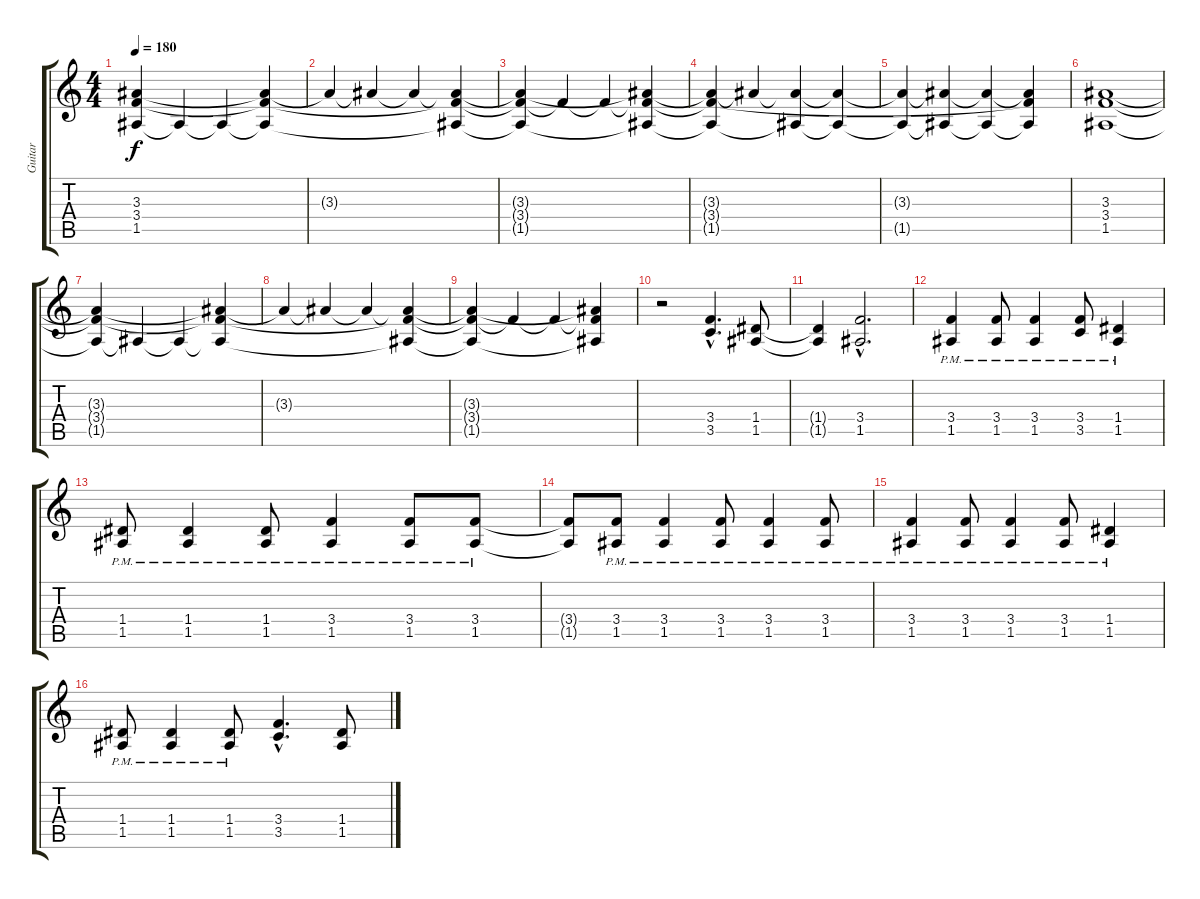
\track ("Guitar" "Guitar") {instrument distortionguitar}
\staff {score tabs}
\tuning (E4 B3 G3 D3 A2 E2) {hide}
\ts (4 4)
\tempo 180
\clef g2
\ks c
(3.3{t} 3.4{t} 1.5{t}).4{dy f} 1.5{t}.4 1.5{t}.4 (3.3{t} 3.4{t} 1.5{t}).4 |
3.3{t}.4 3.3{t}.4 3.3{t}.4 (3.3{t} 3.4{t} 1.5{t}).4 |
(3.3{t} 3.4{t} 1.5{t}).4 3.4{t}.4 3.4{t}.4 (3.3{t} 3.4{t} 1.5{t}).4 |
(3.3{t} 3.4{t} 1.5{t}).4 3.3{t}.4 (3.3{t} 1.5{t}).4 (3.3{t} 1.5{t}).4 |
(3.3{t} 1.5{t}).4 (3.3{t} 1.5{t}).4 (3.3{t} 1.5{t}).4 (3.3{t} 3.4{t} 1.5{t}).4 |
(3.3 3.4 1.5).1 |
(3.3{t} 3.4{t} 1.5{t}).4 1.5{t}.4 1.5{t}.4 (3.3{t} 3.4{t} 1.5{t}).4 |
3.3{t}.4 3.3{t}.4 3.3{t}.4 (3.3{t} 3.4{t} 1.5{t}).4 |
(3.3{t} 3.4{t} 1.5{t}).4 3.4{t}.4 3.4{t}.4 (3.3{t} 3.4{t} 1.5{t}).4 |
r.2 (3.4{hac} 3.5{hac}).4{d} (1.4 1.5).8 |
(1.4{t} 1.5{t}).4 (3.4{hac} 1.5{hac}).2{d} |
(3.4{pm} 1.5{pm}).4 (3.4{pm} 1.5{pm}).8 (3.4{pm} 1.5{pm}).4 (3.4{pm} 3.5{pm}).8 (1.4{pm} 1.5{pm}).4 |
(1.4{pm} 1.5{pm}).8 (1.4{pm} 1.5{pm}).4 (1.4{pm} 1.5{pm}).8 (3.4{pm} 1.5{pm}).4 (3.4{pm} 1.5{pm}).8 (3.4{pm} 1.5{pm}).8 |
(3.4{t} 1.5{t}).8 (3.4{pm} 1.5{pm}).8 (3.4{pm} 1.5{pm}).4 (3.4{pm} 1.5{pm}).8 (3.4{pm} 1.5{pm}).4 (3.4{pm} 1.5{pm}).8 |
(3.4{pm} 1.5{pm}).4 (3.4{pm} 1.5{pm}).8 (3.4{pm} 1.5{pm}).4 (3.4{pm} 1.5{pm}).8 (1.4{pm} 1.5{pm}).4 |
(1.4{pm} 1.5{pm}).8 (1.4{pm} 1.5{pm}).4 (1.4{pm} 1.5{pm}).8 (3.4{hac} 3.5{hac}).4{d} (1.4 1.5).8
